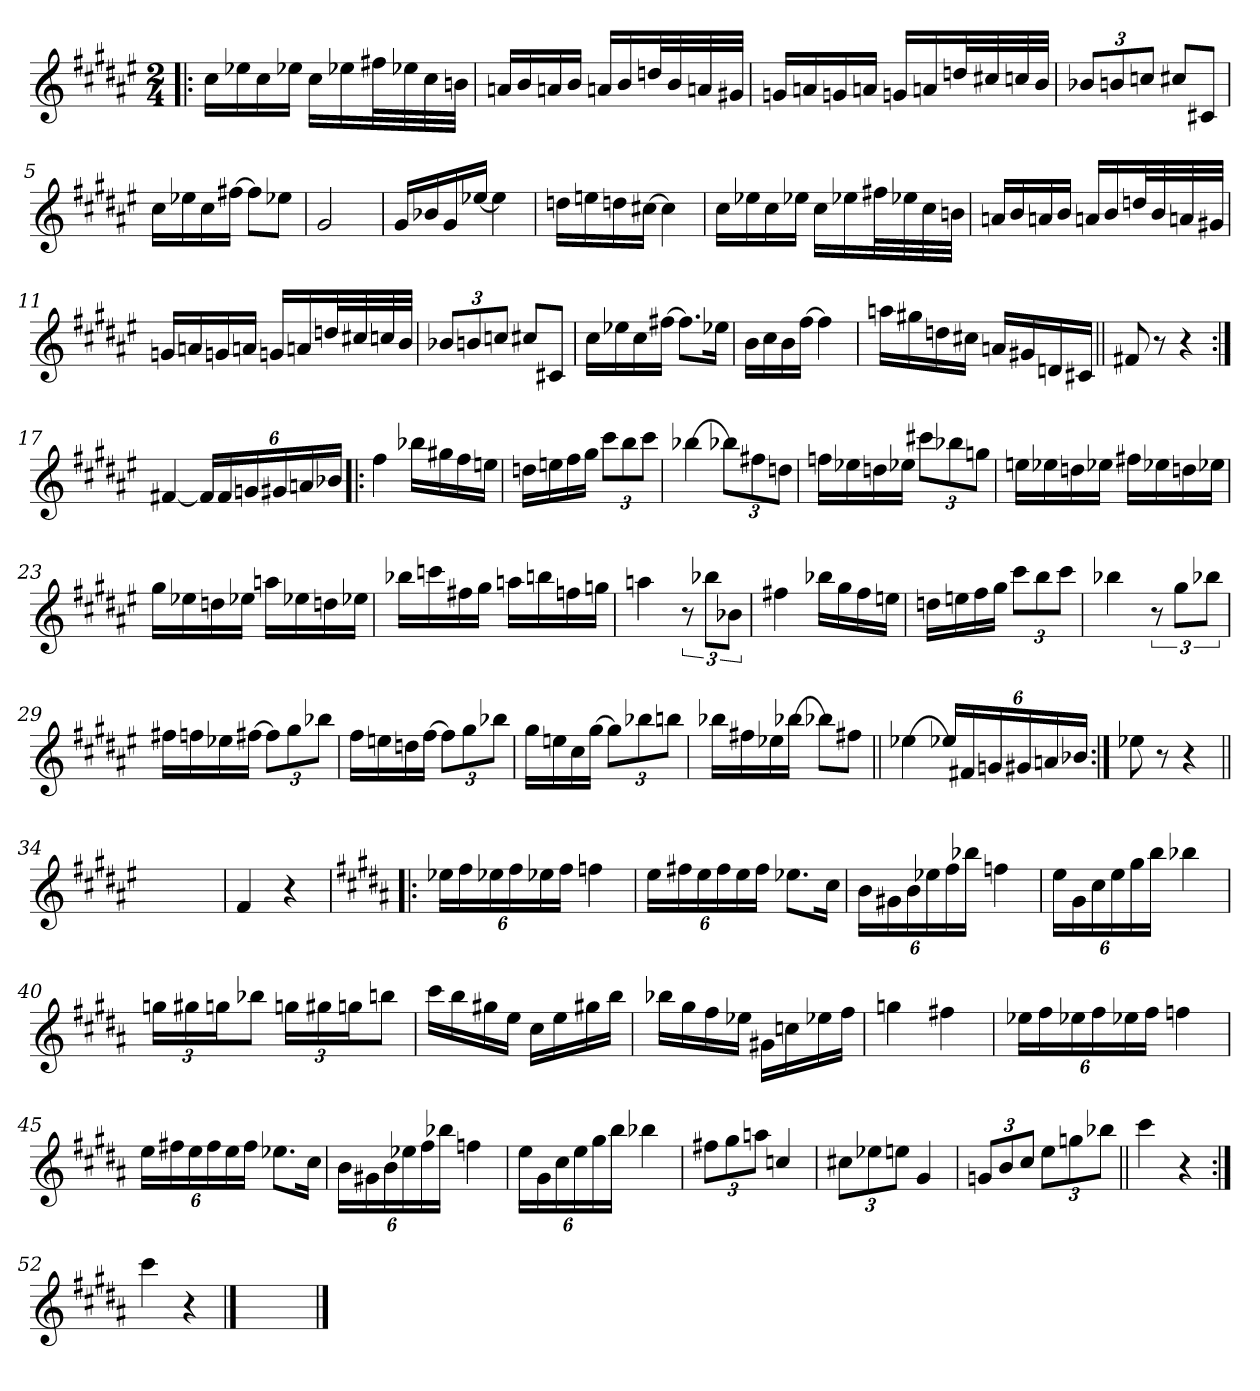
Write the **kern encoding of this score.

**kern
*part1
*staff1
*clefG2
*k[f#c#g#d#a#e#]
*F#:
*M2/4
=1!|:
16cc#\LL
16ee-X\
16cc#\
16ee-X\JJ
16cc#\LL
16ee-X\
32ff#X\L
32ee-X\
32cc#\
32bn\JJJ
=2
16an/LL
16b/
16an/
16b/JJ
16an/LL
16b/
32ddn/L
32b/
32an/
32g#X/JJJ
=3
16gn/LL
16an/
16gn/
16an/JJ
16gn/LL
16an/
32ddn/L
32cc#X/
32ccn/
32b/JJJ
!!LO:LB:g=z
=4
12b-X/L
12bn/
12ccn/J
8cc#X/L
8c#X/J
=5
16cc#\LL
16ee-X\
16cc#\
[16ff#X\JJ
8ff#\L]
8ee-X\J
=6
2g#/
=7
16g#/LL
16b-X/
16g#/
[16ee-X/JJ
4ee-\]
=8
16ddn\LL
16een\
16ddn\
[16cc#X\JJ
4cc#\]
!!LO:LB:g=z
=9
16cc#\LL
16ee-X\
16cc#\
16ee-X\JJ
16cc#\LL
16ee-X\
32ff#X\L
32ee-X\
32cc#\
32bn\JJJ
=10
16an/LL
16b/
16an/
16b/JJ
16an/LL
16b/
32ddn/L
32b/
32an/
32g#X/JJJ
=11
16gn/LL
16an/
16gn/
16an/JJ
16gn/LL
16an/
32ddn/L
32cc#X/
32ccn/
32b/JJJ
!!LO:LB:g=z
=12
12b-X/L
12bn/
12ccn/J
8cc#X/L
8c#X/J
=13
16cc#\LL
16ee-X\
16cc#\
[16ff#X\JJ
8.ff#\L]
16ee-X\Jk
=14
16b\LL
16cc#\
16b\
[16ff#\JJ
4ff#\]
=15
16aan\LL
16gg#X\
16ddn\
16cc#X\JJ
16an/LL
16g#X/
16dn/
16c#X/JJ
!!LO:LB:g=z
=16||
8f#X/
8r
4r
=17:|!
[4f#X/
24f#/LL]
24f#/
24gn/
24g#X/
24an/
24b-X/JJ
=18!|:
4ff#\
16bb-X\LL
16gg#X\
16ff#\
16een\JJ
=19
16ddn\LL
16een\
16ff#\
16gg#\JJ
12ccc#\L
12bb\
12ccc#\J
!!LO:LB:g=z
=20
[4bb-X\
12bb-X\L]
12ff#X\
12ddn\J
=21
16ffn\LL
16ee-X\
16ddn\
16ee-X\JJ
12ccc#X\L
12bb-X\
12ggn\J
=22
16een\LL
16ee-X\
16ddn\
16ee-X\JJ
16ff#X\LL
16ee-X\
16ddn\
16ee-X\JJ
=23
16gg#\LL
16ee-X\
16ddn\
16ee-X\JJ
16aan\LL
16ee-X\
16ddn\
16ee-X\JJ
!!LO:LB:g=z
=24
16bb-X\LL
16cccn\
16ff#X\
16gg#\JJ
16aan\LL
16bbn\
16ffn\
16ggn\JJ
=25
4aan\
12r
12bb-X\L
12b-X\J
=26
4ff#X\
16bb-X\LL
16gg#\
16ff#\
16een\JJ
=27
16ddn\LL
16een\
16ff#\
16gg#\JJ
12ccc#\L
12bb\
12ccc#\J
!!LO:LB:g=z
=28
4bb-X\
12r
12gg#\L
12bb-X\J
=29
16ff#X\LL
16ffn\
16ee-X\
[16ff#X\JJ
12ff#\L]
12gg#\
12bb-X\J
=30
16ff#\LL
16een\
16ddn\
[16ff#\JJ
12ff#\L]
12gg#\
12bb-X\J
=31
16gg#\LL
16een\
16cc#\
[16gg#\JJ
12gg#\L]
12bb-X\
12bbn\J
!!LO:LB:g=z
=32
16bb-X\LL
16ff#X\
16ee-X\
[16bb-X\JJ
8bb-X\L]
8ff#X\J
=33||
[4ee-X\
24ee-X/LL]
24f#X/
24gn/
24g#X/
24an/
24b-X/JJ
=34:|!
8ee-X\
8r
4r
=34X341||
2ryy
!!LO:PB:g=z
=35
4f#/
4r
=36!|:
*k[f#c#g#d#a#]
*B:
24ee-X\LL
24ff#\
24ee-X\
24ff#\
24ee-X\
24ff#\JJ
4ffn\
=37
24ee\LL
24ff#X\
24ee\
24ff#\
24ee\
24ff#\JJ
8.ee-X\L
16cc#\Jk
=38
24b\LL
24g#X\
24b\
24ee-X\
24ff#\
24bb-X\JJ
4ffn\
!!LO:LB:g=z
=39
24ee\LL
24g#\
24cc#\
24ee\
24gg#\
24bb\JJ
4bb-X\
=40
24ggn\LL
24gg#X\
24ggn\J
8bb-X\J
24ggn\LL
24gg#X\
24ggn\J
8bbn\J
=41
16ccc#\LL
16bb\
16gg#X\
16ee\JJ
16cc#\LL
16ee\
16gg#X\
16bb\JJ
=42
16bb-X\LL
16gg#\
16ff#\
16ee-X\JJ
16g#X\LL
16ccn\
16ee-X\
16ff#\JJ
!!LO:LB:g=z
=43
4ggn\
4ff#X\
=44
24ee-X\LL
24ff#\
24ee-X\
24ff#\
24ee-X\
24ff#\JJ
4ffn\
=45
24ee\LL
24ff#X\
24ee\
24ff#\
24ee\
24ff#\JJ
8.ee-X\L
16cc#\Jk
=46
24b\LL
24g#X\
24b\
24ee-X\
24ff#\
24bb-X\JJ
4ffn\
!!LO:LB:g=z
=47
24ee\LL
24g#\
24cc#\
24ee\
24gg#\
24bb\JJ
4bb-X\
=48
12ff#X\L
12gg#\
12aan\J
4ccn/
=49
12cc#X\L
12ee-X\
12een\J
4g#/
=50
12gn/L
12b/
12cc#/J
12ee\L
12ggn\
12bb-X\J
!!LO:LB:g=z
=51||
4ccc#\
4r
=52:|!
4ccc#\
4r
==53
2ryy
==
*-
